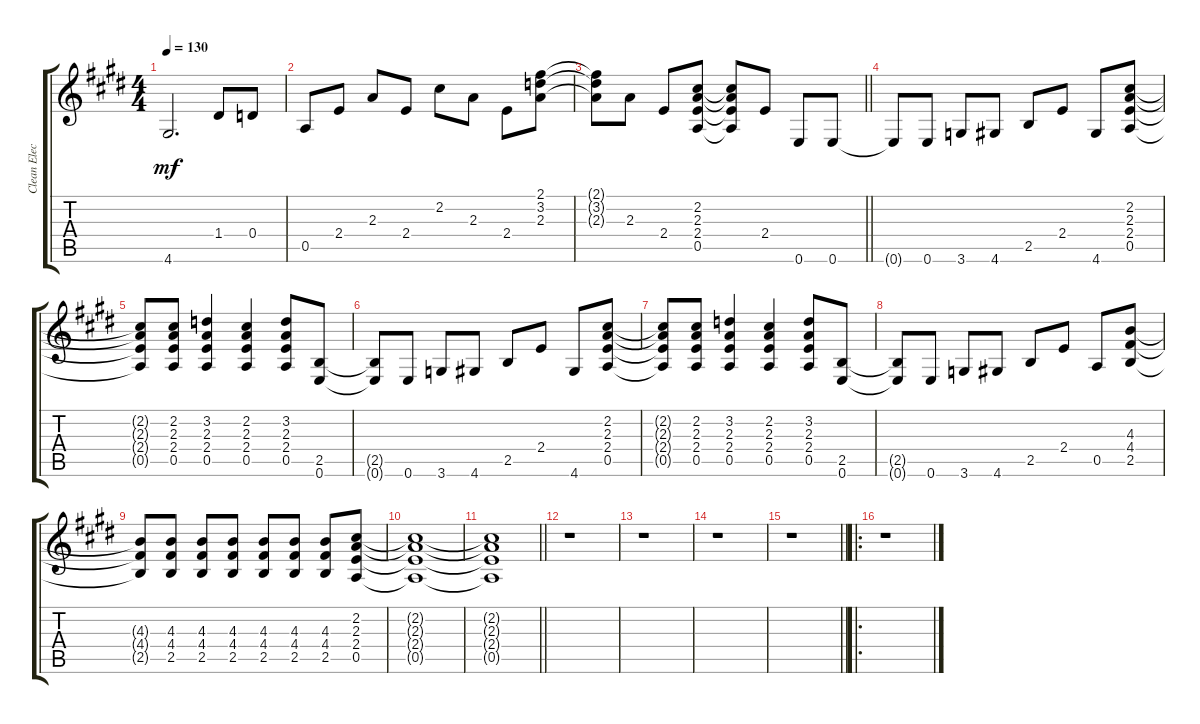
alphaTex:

\track ("Clean Electric - Tom Scholz" "Clean Elec") {instrument electricguitarclean}
\staff {score tabs}
\tuning (E4 B3 G3 D3 A2 E2) {hide}
\ts (4 4)
\tempo 130
\clef g2
\ks c#minor
4.6{t}.2{d dy mf} 1.4.8 0.4.8 |
0.5.8 2.4.8 2.3.8 2.4.8 2.2.8 2.3.8 2.4.8 (2.1 3.2 2.3).8 |
\barLineRight lightlight
(2.1{t} 3.2{t} 2.3{t}).8 2.3.8 2.4.8 (2.2 2.3 2.4 0.5).8 (2.2{t} 2.3{t} 2.4{t} 0.5{t}).8 2.4.8 0.6.8 0.6.8 |
\ks e
0.6{t}.8 0.6.8 3.6.8 4.6.8 2.5.8 2.4.8 4.6.8 (2.2 2.3 2.4 0.5).8 |
\ks c#minor
(2.2{t} 2.3{t} 2.4{t} 0.5{t}).8 (2.2 2.3 2.4 0.5).8 (3.2 2.3 2.4 0.5).4 (2.2 2.3 2.4 0.5).4 (3.2 2.3 2.4 0.5).8 (2.5 0.6).8 |
(2.5{t} 0.6{t}).8 0.6.8 3.6.8 4.6.8 2.5.8 2.4.8 4.6.8 (2.2 2.3 2.4 0.5).8 |
(2.2{t} 2.3{t} 2.4{t} 0.5{t}).8 (2.2 2.3 2.4 0.5).8 (3.2 2.3 2.4 0.5).4 (2.2 2.3 2.4 0.5).4 (3.2 2.3 2.4 0.5).8 (2.5 0.6).8 |
\ks e
(2.5{t} 0.6{t}).8 0.6.8 3.6.8 4.6.8 2.5.8 2.4.8 0.5.8 (4.3 4.4 2.5).8 |
\ks c#minor
(4.3{t} 4.4{t} 2.5{t}).8 (4.3 4.4 2.5).8 (4.3 4.4 2.5).8 (4.3 4.4 2.5).8 (4.3 4.4 2.5).8 (4.3 4.4 2.5).8 (4.3 4.4 2.5).8 (2.2 2.3 2.4 0.5).8 |
(2.2{t} 2.3{t} 2.4{t} 0.5{t}).1 |
\barLineRight lightlight
(2.2{t} 2.3{t} 2.4{t} 0.5{t}).1 |
\ks e
r.1 |
\ks c#minor
r.1 |
r.1 |
\barLineRight lightlight
r.1 |
\ro
\ks e
r.1
